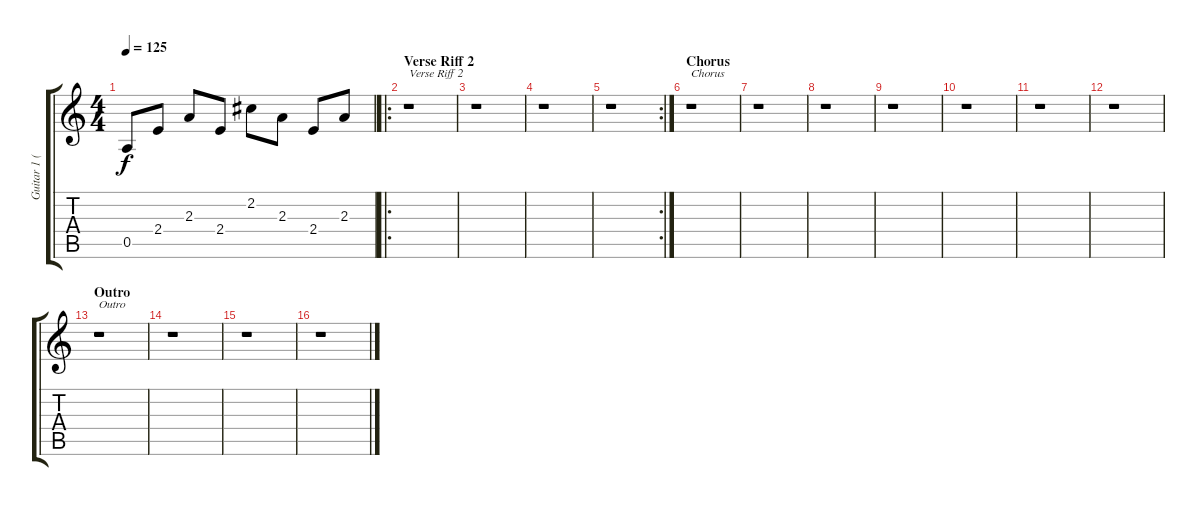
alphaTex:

\track ("Guitar 1 (clean)" "Guitar 1 (") {instrument acousticguitarsteel}
\staff {score tabs}
\tuning (E4 B3 G3 D3 A2 E2) {hide}
\ts (4 4)
\tempo 125
\clef g2
\ks c
0.5.8{dy f} 2.4.8 2.3.8 2.4.8 2.2.8 2.3.8 2.4.8 2.3.8 |
\ro
\section ("" "Verse Riff 2")
r.1{txt "Verse Riff 2"} |
r.1 |
r.1 |
\rc 2
r.1 |
\section ("" "Chorus")
r.1{txt "Chorus"} |
r.1 |
r.1 |
r.1 |
r.1 |
r.1 |
r.1 |
\section ("" "Outro")
r.1{txt "Outro"} |
r.1 |
r.1 |
r.1
